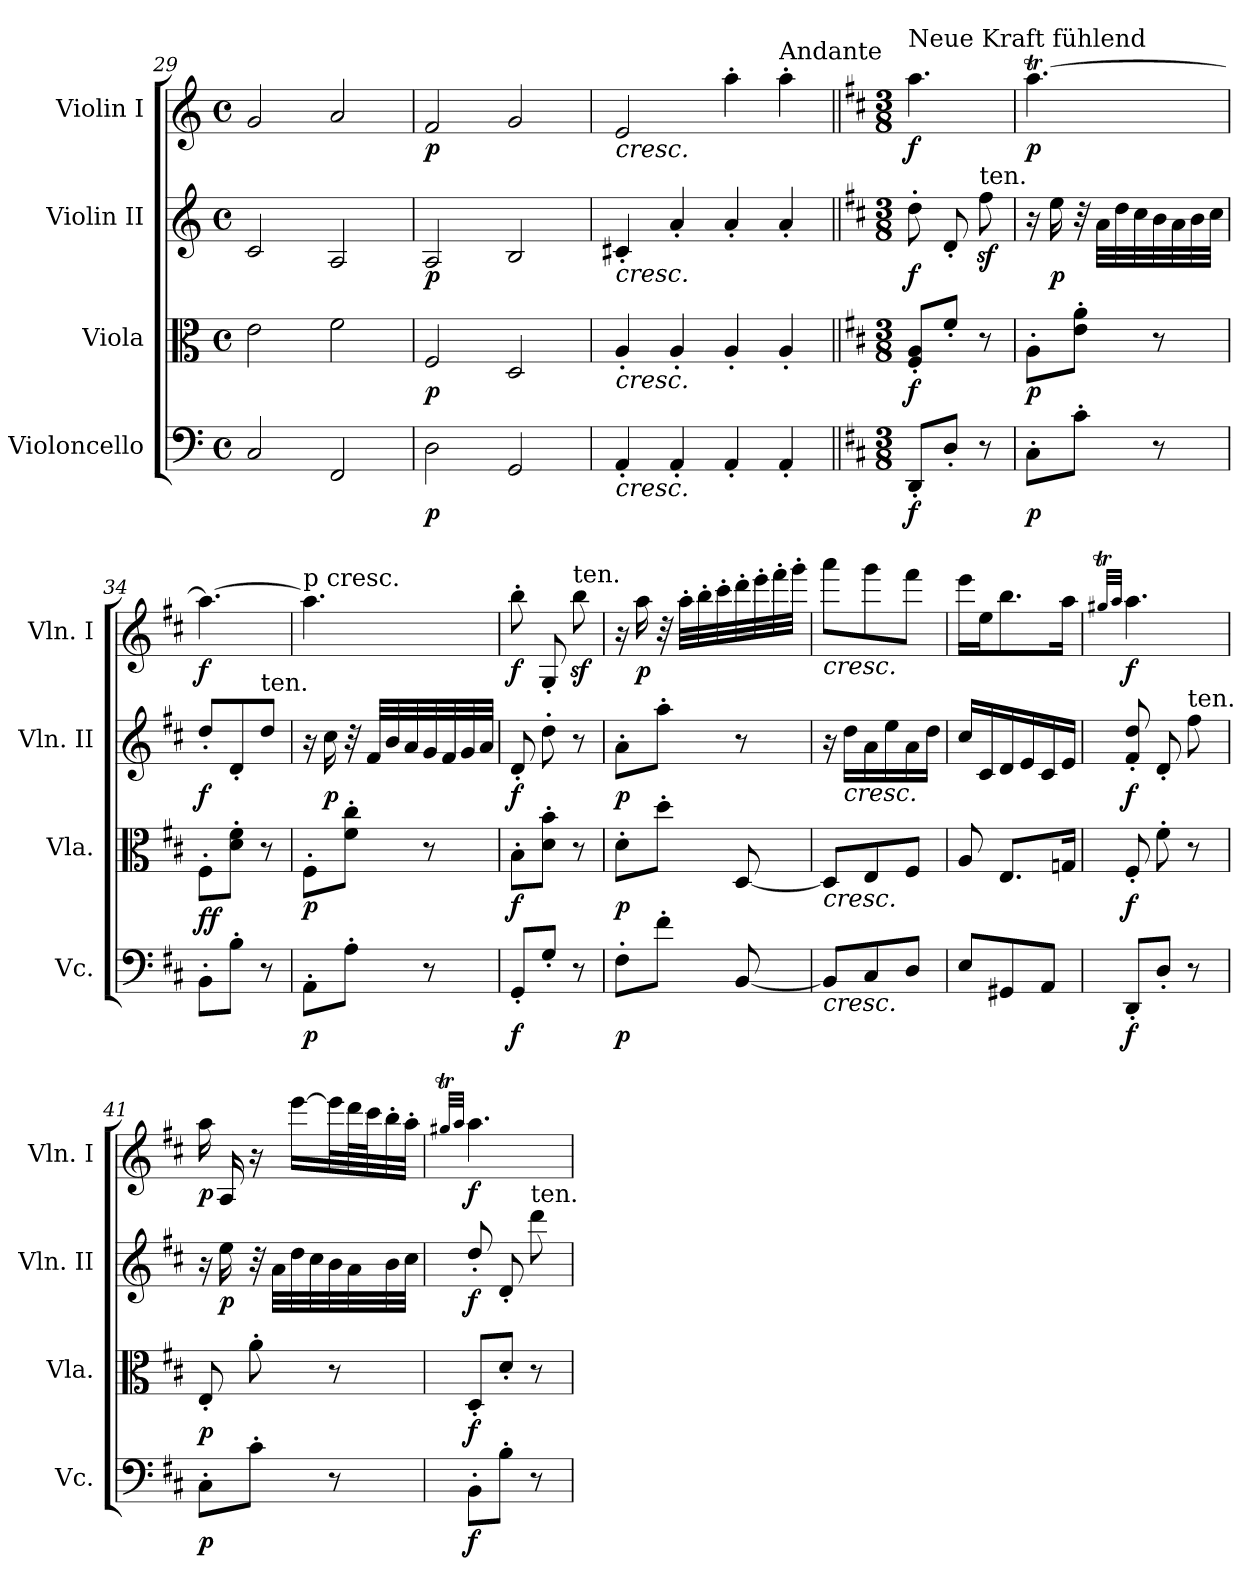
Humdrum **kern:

**kern	**dynam	**kern	**dynam	**kern	**dynam	**kern	**dynam
*part4	*part4	*part3	*part3	*part2	*part2	*part1	*part1
*staff4	*staff4	*staff3	*staff3	*staff2	*staff2	*staff1	*staff1
*I"Violoncello	*	*I"Viola	*	*I"Violin II	*	*I"Violin I	*
*I'Vc.	*	*I'Vla.	*	*I'Vln. II	*	*I'Vln. I	*
*clefF4	*	*clefC3	*	*clefG2	*	*clefG2	*
*k[]	*	*k[]	*	*k[]	*	*k[]	*
*M4/4	*	*M4/4	*	*M4/4	*	*M4/4	*
*met(c)	*	*met(c)	*	*met(c)	*	*met(c)	*
=29	=29	=29	=29	=29	=29	=29	=29
2C/	.	2e\	.	2c/	.	2g/	.
2FF/	.	2f\	.	2A/	.	2a/	.
=30	=30	=30	=30	=30	=30	=30	=30
!	!LO:DY:b	!	!LO:DY:b	!	!LO:DY:b	!	!LO:DY:b
2D\	p	2F/	p	2A/	p	2f/	p
2GG/	.	2D/	.	2B/	.	2g/	.
=31	=31	=31	=31	=31	=31	=31	=31
!	!	!	!	!	!	!LO:TX:b:i:t=cresc.	!
!	!	!	!	!LO:TX:b:i:t=cresc.	!	!	!
!	!	!LO:TX:b:i:t=cresc.	!	!	!	!	!
!LO:TX:b:i:t=cresc.	!	!	!	!	!	!	!
4AA'/	.	4A'/	.	4c#X'/	.	2e/	.
4AA'/	.	4A'/	.	4a'/	.	.	.
4AA'/	.	4A'/	.	4a'/	.	4aa'\	.
!	!	!	!	!	!	!LO:TX:a:t=Andante	!
4AA'/	.	4A'/	.	4a'/	.	4aa'\	.
=32||	=32||	=32||	=32||	=32||	=32||	=32||	=32||
*k[f#c#]	*	*k[f#c#]	*	*k[f#c#]	*	*k[f#c#]	*
*M3/8	*	*M3/8	*	*M3/8	*	*M3/8	*
!	!	!	!	!	!	!LO:TX:a:t=Neue Kraft fühlend	!
!	!LO:DY:b	!	!LO:DY:b	!	!LO:DY:b	!	!LO:DY:b
8DD'/L	f	8F#/' 8A/'L	f	8dd'\	f	4.aa\	f
8D'/J	.	8f#'/J	.	8d'/	.	.	.
!	!	!	!	!LO:TX:a:t=ten.	!	!	!
8r	.	8r	.	8ff#z<\	.	.	.
!!LO:LB:g=z
=33	=33	=33	=33	=33	=33	=33	=33
!	!LO:DY:b	!	!LO:DY:b	!	!	!	!LO:DY:b
8C#'\L	p	8A'\L	p	16r	.	[4.aaT\	p
!	!	!	!	!	!LO:DY:b	!	!
.	.	.	.	16ee\	p	.	.
8c#'\J	.	8e\' 8a\'J	.	32r	.	.	.
.	.	.	.	32a\LLL	.	.	.
.	.	.	.	32dd\	.	.	.
.	.	.	.	32cc#\	.	.	.
8r	.	8r	.	32b\	.	.	.
.	.	.	.	32a\	.	.	.
.	.	.	.	32b\	.	.	.
.	.	.	.	32cc#\JJJ	.	.	.
=34	=34	=34	=34	=34	=34	=34	=34
!	!LO:DY:b	!	!	!	!	!	!
!	!LO:DY:n=1:a	!	!	!	!LO:DY:b	!	!LO:DY:b
8BB'\L	f f	8F#'\L	.	8dd'/L	f	4.aa\_	f
8B'\J	.	8d\' 8f#\'J	.	8d'/	.	.	.
!	!	!	!	!LO:TX:a:t=ten.	!	!	!
8r	.	8r	.	8dd/J	.	.	.
=35	=35	=35	=35	=35	=35	=35	=35
!	!	!	!	!	!	!LO:TX:a:t=p cresc.	!
!	!LO:DY:b	!	!LO:DY:b	!	!	!	!
8AA'\L	p	8F#'\L	p	16r	.	4.aa\]	.
!	!	!	!	!	!LO:DY:b	!	!
.	.	.	.	16cc#\	p	.	.
8A'\J	.	8f#\' 8cc#\'J	.	32r	.	.	.
.	.	.	.	32f#/LLL	.	.	.
.	.	.	.	32b/	.	.	.
.	.	.	.	32a/	.	.	.
8r	.	8r	.	32g/	.	.	.
.	.	.	.	32f#/	.	.	.
.	.	.	.	32g/	.	.	.
.	.	.	.	32a/JJJ	.	.	.
=36	=36	=36	=36	=36	=36	=36	=36
!	!LO:DY:b	!	!LO:DY:b	!	!LO:DY:b	!	!LO:DY:b
8GG'/L	f	8B'\L	f	8d'/	f	8bb'\	f
8G'/J	.	8d\' 8b\'J	.	8dd'\	.	8G'/	.
!	!	!	!	!	!	!LO:TX:a:t=ten.	!
8r	.	8r	.	8r	.	8bbz<\	.
=37	=37	=37	=37	=37	=37	=37	=37
!	!LO:DY:b	!	!LO:DY:b	!	!LO:DY:b	!	!
8F#'\L	p	8d'\L	p	8a'\L	p	16r	.
!	!	!	!	!	!	!	!LO:DY:b
.	.	.	.	.	.	16aa\	p
8f#'\J	.	8dd'\J	.	8aa'\J	.	32r	.
.	.	.	.	.	.	32aa'\LLL	.
.	.	.	.	.	.	32bb'\	.
.	.	.	.	.	.	32ccc#'\	.
[8BB/	.	[8D/	.	8r	.	32ddd'\	.
.	.	.	.	.	.	32eee'\	.
.	.	.	.	.	.	32fff#'\	.
.	.	.	.	.	.	32ggg'\JJJ	.
=38	=38	=38	=38	=38	=38	=38	=38
!	!	!	!	!	!	!LO:TX:b:i:t=cresc.	!
!	!	!LO:TX:b:i:t=cresc.	!	!	!	!	!
!LO:TX:b:i:t=cresc.	!	!	!	!	!	!	!
8BB/L]	.	8D/L]	.	16r	.	8aaa\L	.
!	!	!	!	!LO:TX:b:i:t=cresc.	!	!	!
.	.	.	.	16dd\LL	.	.	.
8C#/	.	8E/	.	16a\	.	8ggg\	.
.	.	.	.	16ee\	.	.	.
8D/J	.	8F#/J	.	16a\	.	8fff#\J	.
.	.	.	.	16dd\JJ	.	.	.
!!LO:LB:g=z
=39	=39	=39	=39	=39	=39	=39	=39
8E/L	.	8A/	.	16cc#/LL	.	16eee\LL	.
.	.	.	.	16c#/	.	16ee\J	.
8GG#X/	.	8.E/L	.	16d/	.	8.bb\	.
.	.	.	.	16e/	.	.	.
8AA/J	.	.	.	16c#/	.	.	.
.	.	16Gn/Jk	.	16e/JJ	.	16aa\Jk	.
=40	=40	=40	=40	=40	=40	=40	=40
.	.	.	.	.	.	32qgg#Xt/LLL	.
.	.	.	.	.	.	32qaa/JJJ	.
!	!LO:DY:b	!	!LO:DY:b	!	!LO:DY:b	!	!LO:DY:b
8DD'/L	f	8F#'/	f	8f#/' 8dd/'	f	4.aa\	f
8D'/J	.	8f#'\	.	8d'/	.	.	.
!	!	!	!	!LO:TX:a:t=ten.	!	!	!
8r	.	8r	.	8ff#\	.	.	.
=41	=41	=41	=41	=41	=41	=41	=41
!	!LO:DY:b	!	!LO:DY:b	!	!	!	!LO:DY:b
8C#'\L	p	8E'/	p	16r	.	16aa\	p
!	!	!	!	!	!LO:DY:b	!	!
.	.	.	.	16ee\	p	16A/	.
8c#'\J	.	8a'\	.	32r	.	16r	.
.	.	.	.	32a\LLL	.	.	.
.	.	.	.	32dd\	.	[16eee\LL	.
.	.	.	.	32cc#\	.	.	.
8r	.	8r	.	32b\	.	32eee\L]	.
.	.	.	.	32a\	.	64ddd\L	.
.	.	.	.	.	.	64ccc#\J	.
.	.	.	.	32b\	.	32bb'\	.
.	.	.	.	32cc#\JJJ	.	32aa'\JJJ	.
=42	=42	=42	=42	=42	=42	=42	=42
.	.	.	.	.	.	32qgg#Xt/LLL	.
.	.	.	.	.	.	32qaa/JJJ	.
!	!LO:DY:b	!	!LO:DY:b	!	!LO:DY:b	!	!LO:DY:b
8BB'\L	f	8D'/L	f	8dd'/	f	4.aa\	f
8B'\J	.	8d'/J	.	8d'/	.	.	.
!	!	!	!	!LO:TX:a:t=ten.	!	!	!
8r	.	8r	.	8ddd\	.	.	.
=	=	=	=	=	=	=	=
*-	*-	*-	*-	*-	*-	*-	*-
